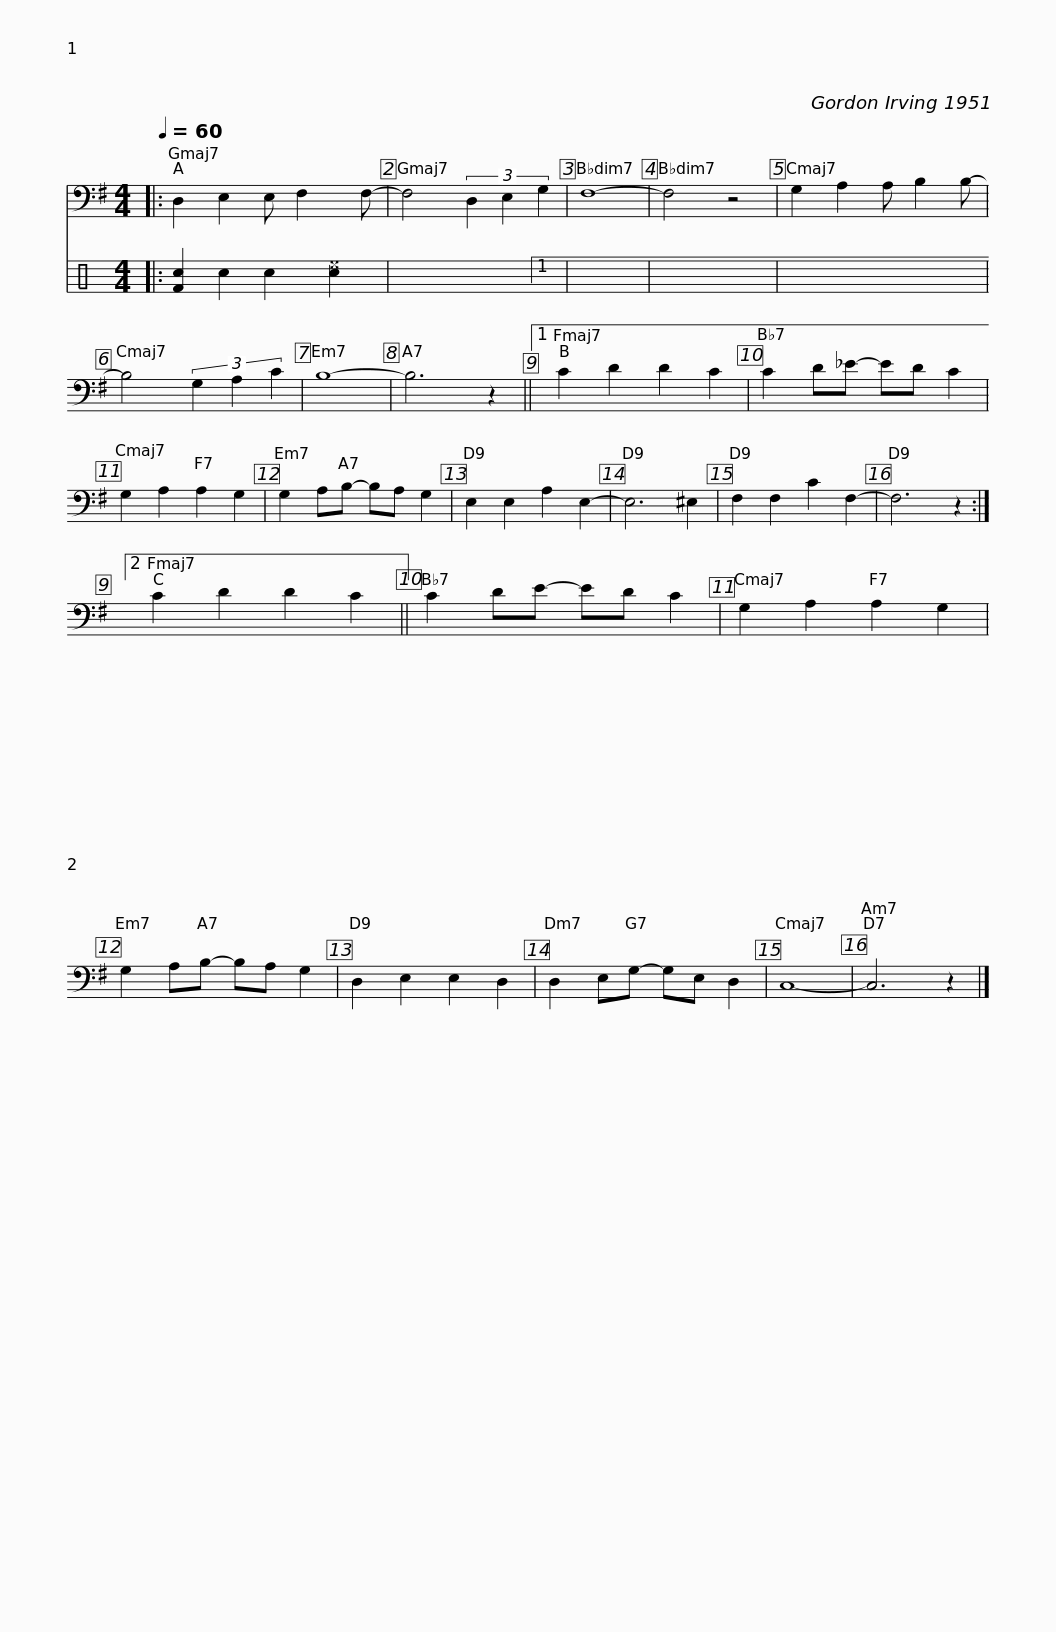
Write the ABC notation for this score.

X:1
%%score 1 2
L:1/8
Q:1/4=60
M:4/4
I:linebreak $
K:G
V:1 bass
V:2 perc
K:none
V:1
|: D,2 E,2 E, F,2 F,- | F,4 (3D,2 E,2 G,2 | F,8- | F,4 z4 | G,2 A,2 A, B,2 B,- | %5
 B,4 (3G,2 A,2 C2 | B,8- | B,6 z2 ||1 C2 D2 D2 C2 |$ C2 D_E- ED C2 | %10
 G,2 A,2 A,2 G,2 | G,2 A,B,- B,A, G,2 | E,2 E,2 A,2 E,2- | E,6 ^E,2 | F,2 F,2 C2 F,2- | %15
 F,6 z2 :|2 C2 D2 D2 C2 ||$ C2 DE- ED C2 | G,2 A,2 A,2 G,2 | G,2 A,B,- B,A, G,2 | %20
 D,2 E,2 E,2 D,2 | D,2 E,G,- G,E, D,2 | C,8- | C,6 z2 |] %24
V:2
[K:C]|: [Fc]2 c2 c2 [c^e]2 | x8 | x8 | x8 | x8 | %5
 x8 | x8 | x8 ||1 x8 |$ x8 | %10
 x8 | x8 | x8 | x8 | x8 | %15
 x8 :|2 x8 ||$ x8 | x8 | x8 | %20
 x8 | x8 | x8 | x8 |] %24
